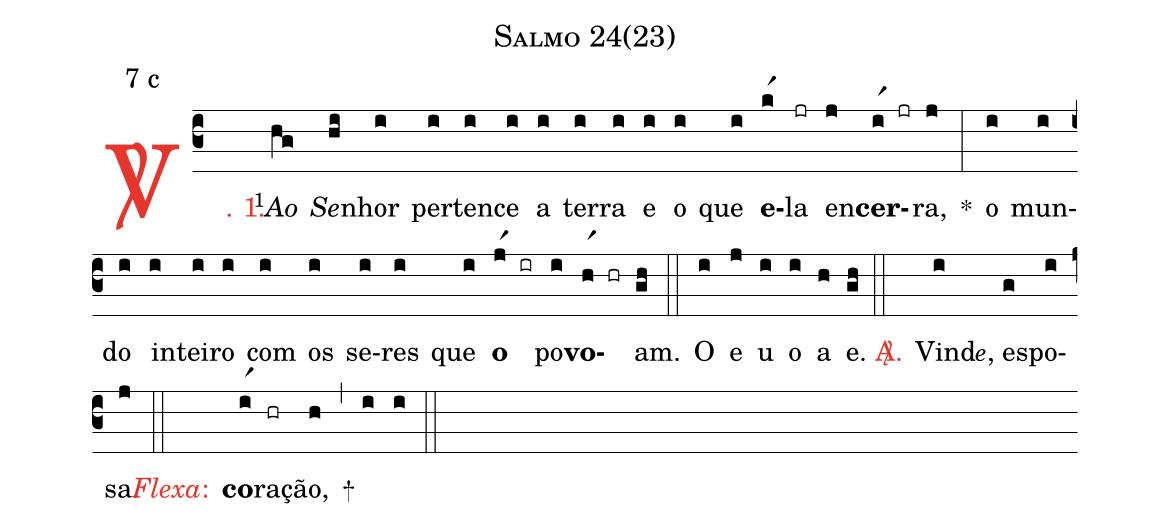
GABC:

name: Salmo 24(23);
mode: 7;
mode-differentia: c;
%%
(c3)

<c><sp>V/</sp>. 1.</c>() <v>\VSup{1}</v><i>Ao</i>(hg) <i>Se</i>(hi)nhor(i) per(i)ten(i)ce(i) a(i) ter(i)ra(i) e(i) o(i) que(i) <b>e</b>(kr1)la(jr) en(j)<b>cer</b>(ir1 jr)ra,(j) *(:) o(i) mun(i)do(i) in(i)tei(i)ro(i) com(i) os(i) se(i)res(i) que(i) <b>o</b>(jr1 ir) po(i)<b>vo</b>(hr1 hr)am.(gh) (::)

<eu>O(i) e(j) u(i) o(i) a(h) e.</eu>(gh) (::)

<nlba><c><sp>A/</sp>.</c>() Vin</nlba>(i)d<e>e</e>, es(g)po(i)sa.(j) (::)

<nlba><c><i>Flexa</i>:</c>() <b>co</b></nlba>(ir1)ra(hr)ção,(h) +(,) (i) (i) (::)
